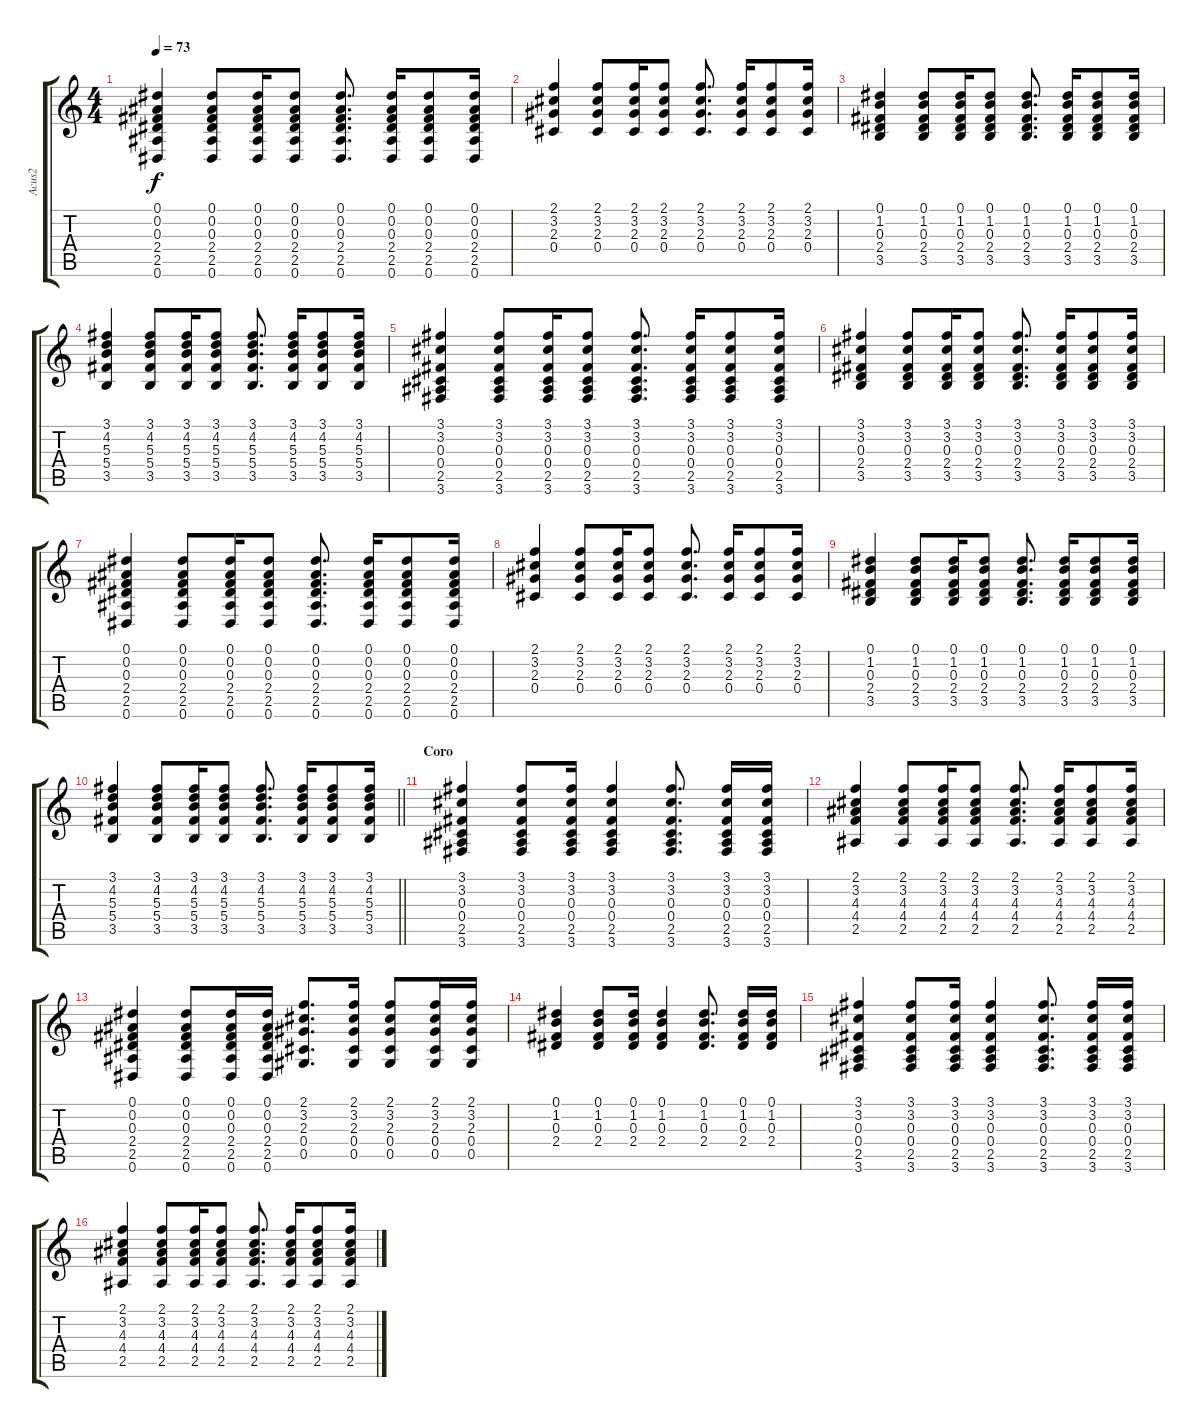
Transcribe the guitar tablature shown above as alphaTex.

\track ("Acus2" "Acus2") {instrument acousticguitarsteel}
\staff {score tabs}
\tuning (Eb4 Bb3 Gb3 Db3 Ab2 Eb2) {hide}
\ts (4 4)
\tempo 73
\clef g2
\ks c
(0.1 0.2 0.3 2.4 2.5 0.6).4{dy f} (0.1 0.2 0.3 2.4 2.5 0.6).8 (0.1 0.2 0.3 2.4 2.5 0.6).16 (0.1 0.2 0.3 2.4 2.5 0.6).8 (0.1 0.2 0.3 2.4 2.5 0.6).8{d} (0.1 0.2 0.3 2.4 2.5 0.6).16 (0.1 0.2 0.3 2.4 2.5 0.6).8 (0.1 0.2 0.3 2.4 2.5 0.6).16 |
(2.1 3.2 2.3 0.4).4 (2.1 3.2 2.3 0.4).8 (2.1 3.2 2.3 0.4).16 (2.1 3.2 2.3 0.4).8 (2.1 3.2 2.3 0.4).8{d} (2.1 3.2 2.3 0.4).16 (2.1 3.2 2.3 0.4).8 (2.1 3.2 2.3 0.4).16 |
(0.1 1.2 0.3 2.4 3.5).4 (0.1 1.2 0.3 2.4 3.5).8 (0.1 1.2 0.3 2.4 3.5).16 (0.1 1.2 0.3 2.4 3.5).8 (0.1 1.2 0.3 2.4 3.5).8{d} (0.1 1.2 0.3 2.4 3.5).16 (0.1 1.2 0.3 2.4 3.5).8 (0.1 1.2 0.3 2.4 3.5).16 |
(3.1 4.2 5.3 5.4 3.5).4 (3.1 4.2 5.3 5.4 3.5).8 (3.1 4.2 5.3 5.4 3.5).16 (3.1 4.2 5.3 5.4 3.5).8 (3.1 4.2 5.3 5.4 3.5).8{d} (3.1 4.2 5.3 5.4 3.5).16 (3.1 4.2 5.3 5.4 3.5).8 (3.1 4.2 5.3 5.4 3.5).16 |
(3.1 3.2 0.3 0.4 2.5 3.6).4 (3.1 3.2 0.3 0.4 2.5 3.6).8 (3.1 3.2 0.3 0.4 2.5 3.6).16 (3.1 3.2 0.3 0.4 2.5 3.6).8 (3.1 3.2 0.3 0.4 2.5 3.6).8{d} (3.1 3.2 0.3 0.4 2.5 3.6).16 (3.1 3.2 0.3 0.4 2.5 3.6).8 (3.1 3.2 0.3 0.4 2.5 3.6).16 |
(3.1 3.2 0.3 2.4 3.5).4 (3.1 3.2 0.3 2.4 3.5).8 (3.1 3.2 0.3 2.4 3.5).16 (3.1 3.2 0.3 2.4 3.5).8 (3.1 3.2 0.3 2.4 3.5).8{d} (3.1 3.2 0.3 2.4 3.5).16 (3.1 3.2 0.3 2.4 3.5).8 (3.1 3.2 0.3 2.4 3.5).16 |
(0.1 0.2 0.3 2.4 2.5 0.6).4 (0.1 0.2 0.3 2.4 2.5 0.6).8 (0.1 0.2 0.3 2.4 2.5 0.6).16 (0.1 0.2 0.3 2.4 2.5 0.6).8 (0.1 0.2 0.3 2.4 2.5 0.6).8{d} (0.1 0.2 0.3 2.4 2.5 0.6).16 (0.1 0.2 0.3 2.4 2.5 0.6).8 (0.1 0.2 0.3 2.4 2.5 0.6).16 |
(2.1 3.2 2.3 0.4).4 (2.1 3.2 2.3 0.4).8 (2.1 3.2 2.3 0.4).16 (2.1 3.2 2.3 0.4).8 (2.1 3.2 2.3 0.4).8{d} (2.1 3.2 2.3 0.4).16 (2.1 3.2 2.3 0.4).8 (2.1 3.2 2.3 0.4).16 |
(0.1 1.2 0.3 2.4 3.5).4 (0.1 1.2 0.3 2.4 3.5).8 (0.1 1.2 0.3 2.4 3.5).16 (0.1 1.2 0.3 2.4 3.5).8 (0.1 1.2 0.3 2.4 3.5).8{d} (0.1 1.2 0.3 2.4 3.5).16 (0.1 1.2 0.3 2.4 3.5).8 (0.1 1.2 0.3 2.4 3.5).16 |
\barLineRight lightlight
(3.1 4.2 5.3 5.4 3.5).4 (3.1 4.2 5.3 5.4 3.5).8 (3.1 4.2 5.3 5.4 3.5).16 (3.1 4.2 5.3 5.4 3.5).8 (3.1 4.2 5.3 5.4 3.5).8{d} (3.1 4.2 5.3 5.4 3.5).16 (3.1 4.2 5.3 5.4 3.5).8 (3.1 4.2 5.3 5.4 3.5).16 |
\section ("" "Coro")
(3.1 3.2 0.3 0.4 2.5 3.6).4 (3.1 3.2 0.3 0.4 2.5 3.6).8 (3.1 3.2 0.3 0.4 2.5 3.6).16 (3.1 3.2 0.3 0.4 2.5 3.6).4 (3.1 3.2 0.3 0.4 2.5 3.6).8{d} (3.1 3.2 0.3 0.4 2.5 3.6).16 (3.1 3.2 0.3 0.4 2.5 3.6).16 |
(2.1 3.2 4.3 4.4 2.5).4 (2.1 3.2 4.3 4.4 2.5).8 (2.1 3.2 4.3 4.4 2.5).16 (2.1 3.2 4.3 4.4 2.5).8 (2.1 3.2 4.3 4.4 2.5).8{d} (2.1 3.2 4.3 4.4 2.5).16 (2.1 3.2 4.3 4.4 2.5).8 (2.1 3.2 4.3 4.4 2.5).16 |
(0.1 0.2 0.3 2.4 2.5 0.6).4 (0.1 0.2 0.3 2.4 2.5 0.6).8 (0.1 0.2 0.3 2.4 2.5 0.6).16 (0.1 0.2 0.3 2.4 2.5 0.6).16 (2.1 3.2 2.3 0.4 0.5).8{d} (2.1 3.2 2.3 0.4 0.5).16 (2.1 3.2 2.3 0.4 0.5).8 (2.1 3.2 2.3 0.4 0.5).16 (2.1 3.2 2.3 0.4 0.5).16 |
(0.1 1.2 0.3 2.4).4 (0.1 1.2 0.3 2.4).8 (0.1 1.2 0.3 2.4).16 (0.1 1.2 0.3 2.4).4 (0.1 1.2 0.3 2.4).8{d} (0.1 1.2 0.3 2.4).16 (0.1 1.2 0.3 2.4).16 |
(3.1 3.2 0.3 0.4 2.5 3.6).4 (3.1 3.2 0.3 0.4 2.5 3.6).8 (3.1 3.2 0.3 0.4 2.5 3.6).16 (3.1 3.2 0.3 0.4 2.5 3.6).4 (3.1 3.2 0.3 0.4 2.5 3.6).8{d} (3.1 3.2 0.3 0.4 2.5 3.6).16 (3.1 3.2 0.3 0.4 2.5 3.6).16 |
(2.1 3.2 4.3 4.4 2.5).4 (2.1 3.2 4.3 4.4 2.5).8 (2.1 3.2 4.3 4.4 2.5).16 (2.1 3.2 4.3 4.4 2.5).8 (2.1 3.2 4.3 4.4 2.5).8{d} (2.1 3.2 4.3 4.4 2.5).16 (2.1 3.2 4.3 4.4 2.5).8 (2.1 3.2 4.3 4.4 2.5).16
